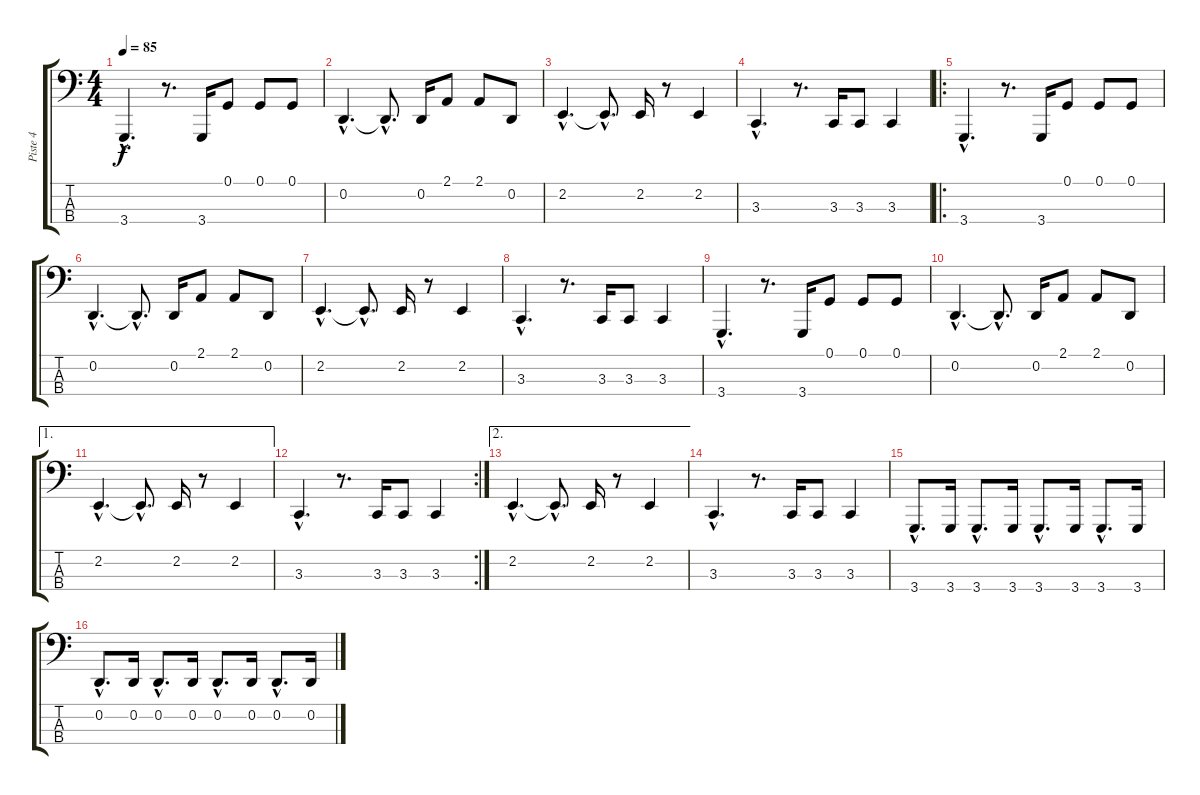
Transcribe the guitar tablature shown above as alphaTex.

\track ("Piste 4" "Piste 4") {instrument brightacousticpiano}
\staff {score tabs}
\tuning (G2 D2 A1 E1) {hide}
\ts (4 4)
\tempo 85
\clef f4
\ks c
3.4{hac}.4{d dy f instrument brightacousticpiano} r.8{d} 3.4.16 0.1.8 0.1.8 0.1.8 |
0.2{hac}.4{d} 0.2{hac t}.8{d} 0.2.16 2.1.8 2.1.8 0.2.8 |
2.2{hac}.4{d} 2.2{hac t}.8{d} 2.2.16 r.8 2.2.4 |
3.3{hac}.4{d} r.8{d} 3.3.16 3.3.8 3.3.4 |
\ro
3.4{hac}.4{d} r.8{d} 3.4.16 0.1.8 0.1.8 0.1.8 |
0.2{hac}.4{d} 0.2{hac t}.8{d} 0.2.16 2.1.8 2.1.8 0.2.8 |
2.2{hac}.4{d} 2.2{hac t}.8{d} 2.2.16 r.8 2.2.4 |
3.3{hac}.4{d} r.8{d} 3.3.16 3.3.8 3.3.4 |
3.4{hac}.4{d} r.8{d} 3.4.16 0.1.8 0.1.8 0.1.8 |
0.2{hac}.4{d} 0.2{hac t}.8{d} 0.2.16 2.1.8 2.1.8 0.2.8 |
\ae 1
2.2{hac}.4{d} 2.2{hac t}.8{d} 2.2.16 r.8 2.2.4 |
\rc 2
3.3{hac}.4{d} r.8{d} 3.3.16 3.3.8 3.3.4 |
\ae 2
2.2{hac}.4{d} 2.2{hac t}.8{d} 2.2.16 r.8 2.2.4 |
3.3{hac}.4{d} r.8{d} 3.3.16 3.3.8 3.3.4 |
3.4{hac}.8{d} 3.4.16 3.4{hac}.8{d} 3.4.16 3.4{hac}.8{d} 3.4.16 3.4{hac}.8{d} 3.4.16 |
0.2{hac}.8{d} 0.2.16 0.2{hac}.8{d} 0.2.16 0.2{hac}.8{d} 0.2.16 0.2{hac}.8{d} 0.2.16
